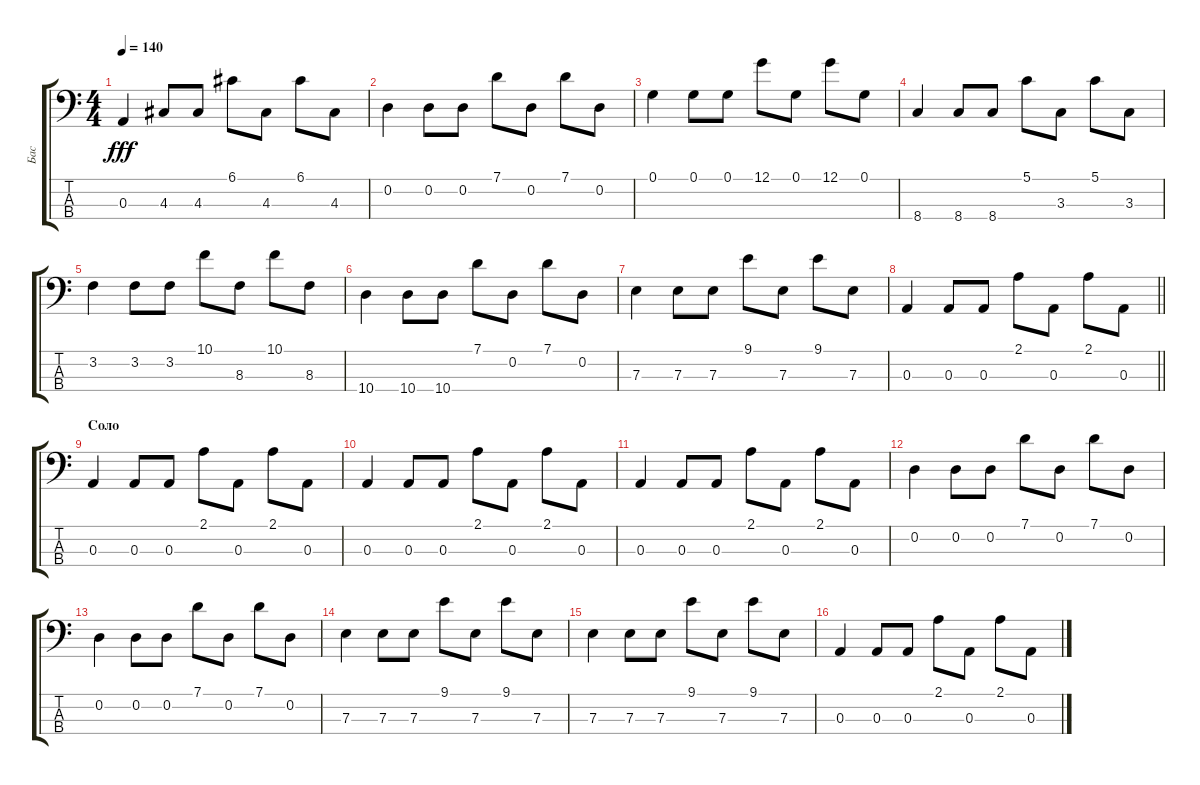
\track ("Бас" "Бас") {instrument electricbassfinger}
\staff {score tabs}
\tuning (G2 D2 A1 E1) {hide}
\ts (4 4)
\tempo 140
\clef f4
\ks c
0.3.4{dy fff} 4.3.8 4.3.8 6.1.8 4.3.8 6.1.8 4.3.8 |
0.2.4 0.2.8 0.2.8 7.1.8 0.2.8 7.1.8 0.2.8 |
0.1.4 0.1.8 0.1.8 12.1.8 0.1.8 12.1.8 0.1.8 |
8.4.4 8.4.8 8.4.8 5.1.8 3.3.8 5.1.8 3.3.8 |
3.2.4 3.2.8 3.2.8 10.1.8 8.3.8 10.1.8 8.3.8 |
10.4.4 10.4.8 10.4.8 7.1.8 0.2.8 7.1.8 0.2.8 |
7.3.4 7.3.8 7.3.8 9.1.8 7.3.8 9.1.8 7.3.8 |
\barLineRight lightlight
0.3.4 0.3.8 0.3.8 2.1.8 0.3.8 2.1.8 0.3.8 |
\section ("" "Соло")
0.3.4 0.3.8 0.3.8 2.1.8 0.3.8 2.1.8 0.3.8 |
0.3.4 0.3.8 0.3.8 2.1.8 0.3.8 2.1.8 0.3.8 |
0.3.4 0.3.8 0.3.8 2.1.8 0.3.8 2.1.8 0.3.8 |
0.2.4 0.2.8 0.2.8 7.1.8 0.2.8 7.1.8 0.2.8 |
0.2.4 0.2.8 0.2.8 7.1.8 0.2.8 7.1.8 0.2.8 |
7.3.4 7.3.8 7.3.8 9.1.8 7.3.8 9.1.8 7.3.8 |
7.3.4 7.3.8 7.3.8 9.1.8 7.3.8 9.1.8 7.3.8 |
0.3.4 0.3.8 0.3.8 2.1.8 0.3.8 2.1.8 0.3.8
